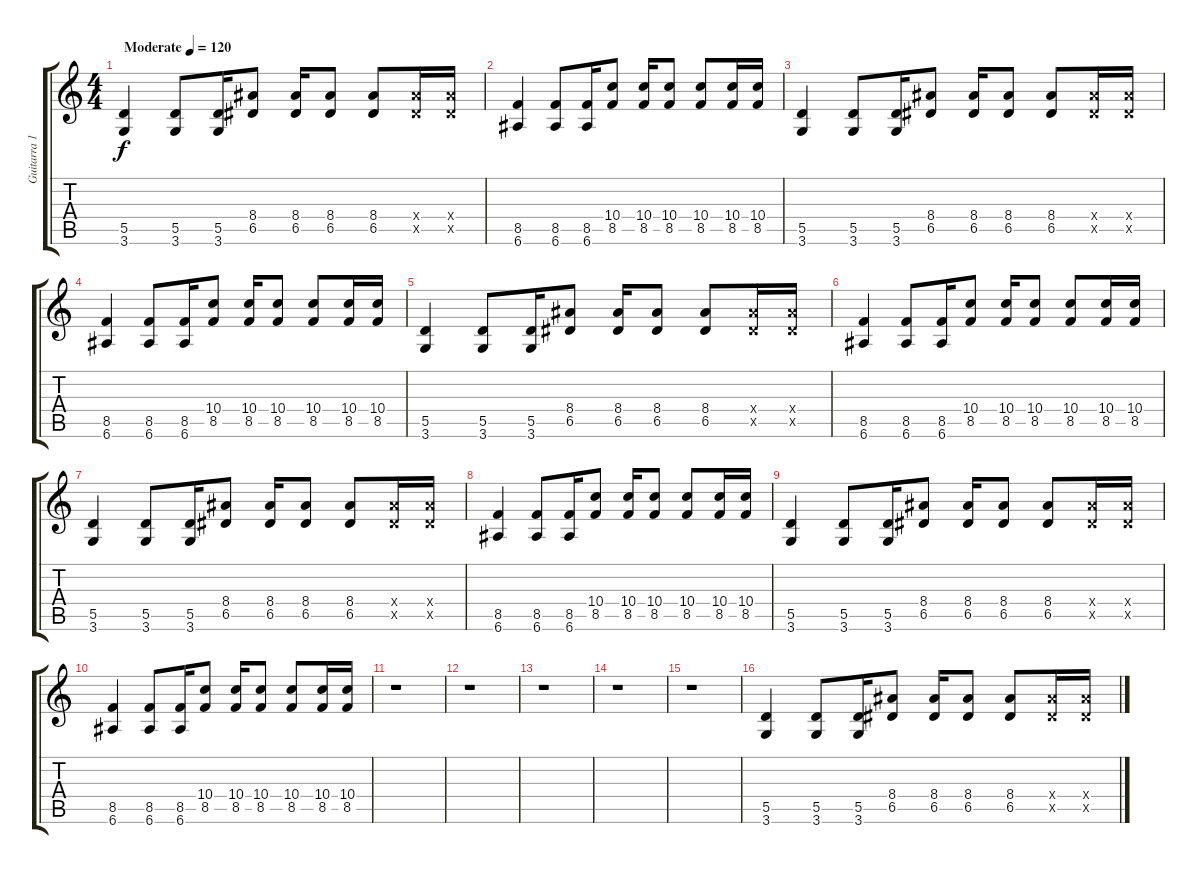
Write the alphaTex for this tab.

\track ("Guitarra 1" "Guitarra 1") {instrument acousticguitarsteel}
\staff {score tabs}
\tuning (E4 B3 G3 D3 A2 E2) {hide}
\ts (4 4)
\tempo (120 "Moderate")
\clef g2
\ks c
(5.5 3.6).4{dy f instrument acousticguitarsteel} (5.5 3.6).8 (5.5 3.6).16 (8.4 6.5).8 (8.4 6.5).16 (8.4 6.5).8 (8.4 6.5).8 (8.4{x} 6.5{x}).16 (8.4{x} 6.5{x}).16 |
(8.5 6.6).4 (8.5 6.6).8 (8.5 6.6).16 (10.4 8.5).8 (10.4 8.5).16 (10.4 8.5).8 (10.4 8.5).8 (10.4 8.5).16 (10.4 8.5).16 |
(5.5 3.6).4 (5.5 3.6).8 (5.5 3.6).16 (8.4 6.5).8 (8.4 6.5).16 (8.4 6.5).8 (8.4 6.5).8 (8.4{x} 6.5{x}).16 (8.4{x} 6.5{x}).16 |
(8.5 6.6).4 (8.5 6.6).8 (8.5 6.6).16 (10.4 8.5).8 (10.4 8.5).16 (10.4 8.5).8 (10.4 8.5).8 (10.4 8.5).16 (10.4 8.5).16 |
(5.5 3.6).4 (5.5 3.6).8 (5.5 3.6).16 (8.4 6.5).8 (8.4 6.5).16 (8.4 6.5).8 (8.4 6.5).8 (8.4{x} 6.5{x}).16 (8.4{x} 6.5{x}).16 |
(8.5 6.6).4 (8.5 6.6).8 (8.5 6.6).16 (10.4 8.5).8 (10.4 8.5).16 (10.4 8.5).8 (10.4 8.5).8 (10.4 8.5).16 (10.4 8.5).16 |
(5.5 3.6).4 (5.5 3.6).8 (5.5 3.6).16 (8.4 6.5).8 (8.4 6.5).16 (8.4 6.5).8 (8.4 6.5).8 (8.4{x} 6.5{x}).16 (8.4{x} 6.5{x}).16 |
(8.5 6.6).4 (8.5 6.6).8 (8.5 6.6).16 (10.4 8.5).8 (10.4 8.5).16 (10.4 8.5).8 (10.4 8.5).8 (10.4 8.5).16 (10.4 8.5).16 |
(5.5 3.6).4 (5.5 3.6).8 (5.5 3.6).16 (8.4 6.5).8 (8.4 6.5).16 (8.4 6.5).8 (8.4 6.5).8 (8.4{x} 6.5{x}).16 (8.4{x} 6.5{x}).16 |
(8.5 6.6).4 (8.5 6.6).8 (8.5 6.6).16 (10.4 8.5).8 (10.4 8.5).16 (10.4 8.5).8 (10.4 8.5).8 (10.4 8.5).16 (10.4 8.5).16 |
r.1 |
r.1 |
r.1 |
r.1 |
r.1 |
(5.5 3.6).4 (5.5 3.6).8 (5.5 3.6).16 (8.4 6.5).8 (8.4 6.5).16 (8.4 6.5).8 (8.4 6.5).8 (8.4{x} 6.5{x}).16 (8.4{x} 6.5{x}).16
